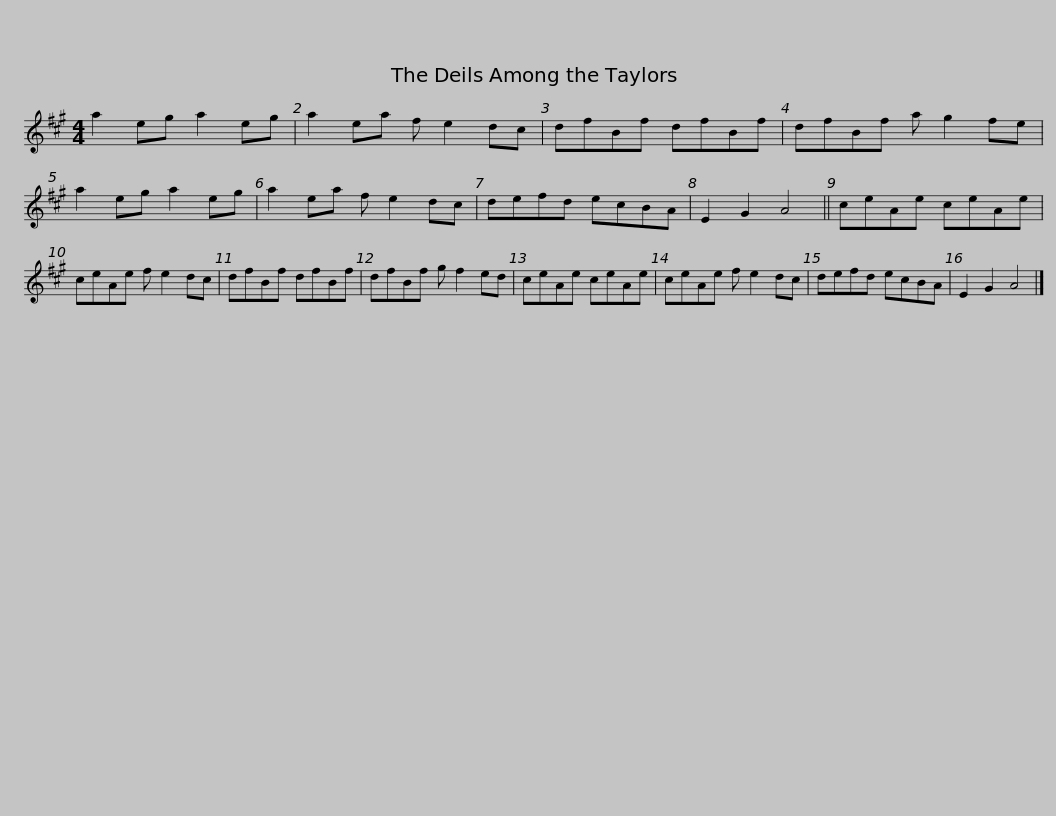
X:1
L:1/8
M:4/4
I:linebreak $
K:A
V:1 treble
V:1
 a2 eg a2 eg | a2 ea f e2 dc | dfBf dfBf | dfBf a g2 fe | a2 eg a2 eg | %5
 a2 ea f e2 dc |$ defd ecBA | E2 G2 A4 || ceAe ceAe | ceAe f e2 dc | %10
 dfBf dfBf | dfBf g f2 ed |$ ceAe ceAe | ceAe f e2 dc | defd ecBA | %15
 E2 G2 A4 |] %16
